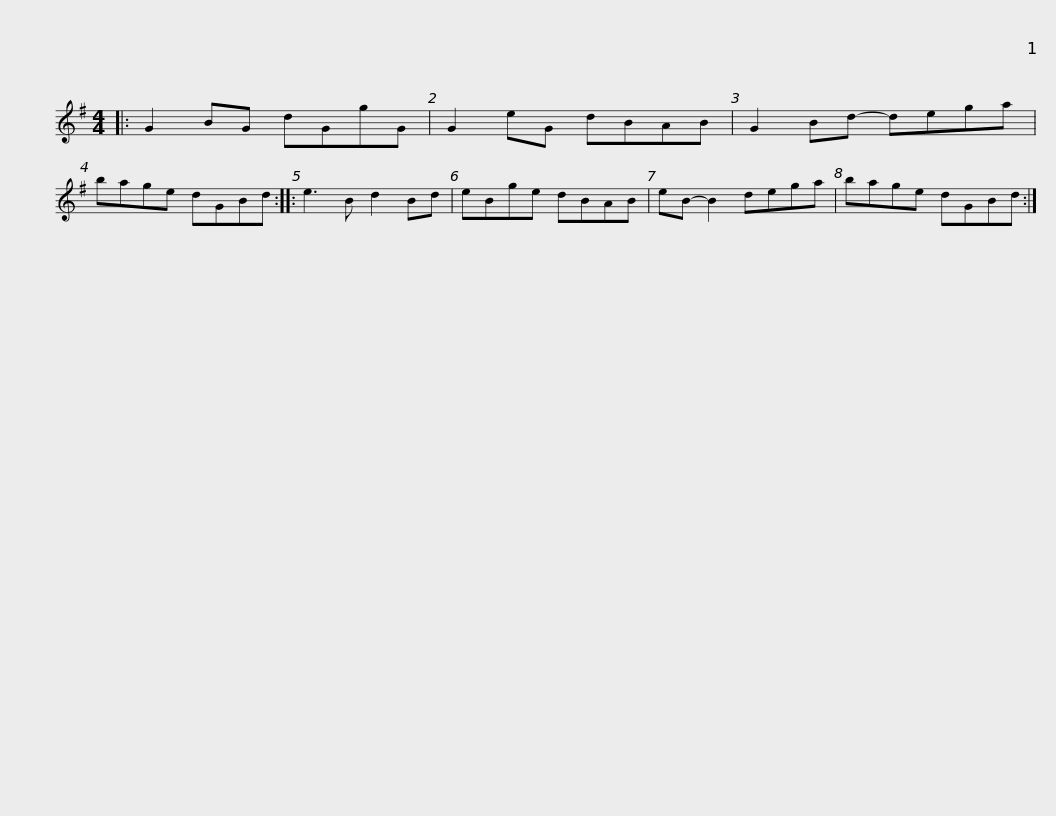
X:1
L:1/8
M:4/4
I:linebreak $
K:G
V:1 treble
V:1
|: G2 BG dGgG | G2 eG dBAB | G2 Bd- dega | bage dGBd :: e3 B d2 Bd |$ %5
 eBge dBAB | eB- B2 dega | bage dGBd :| %8
